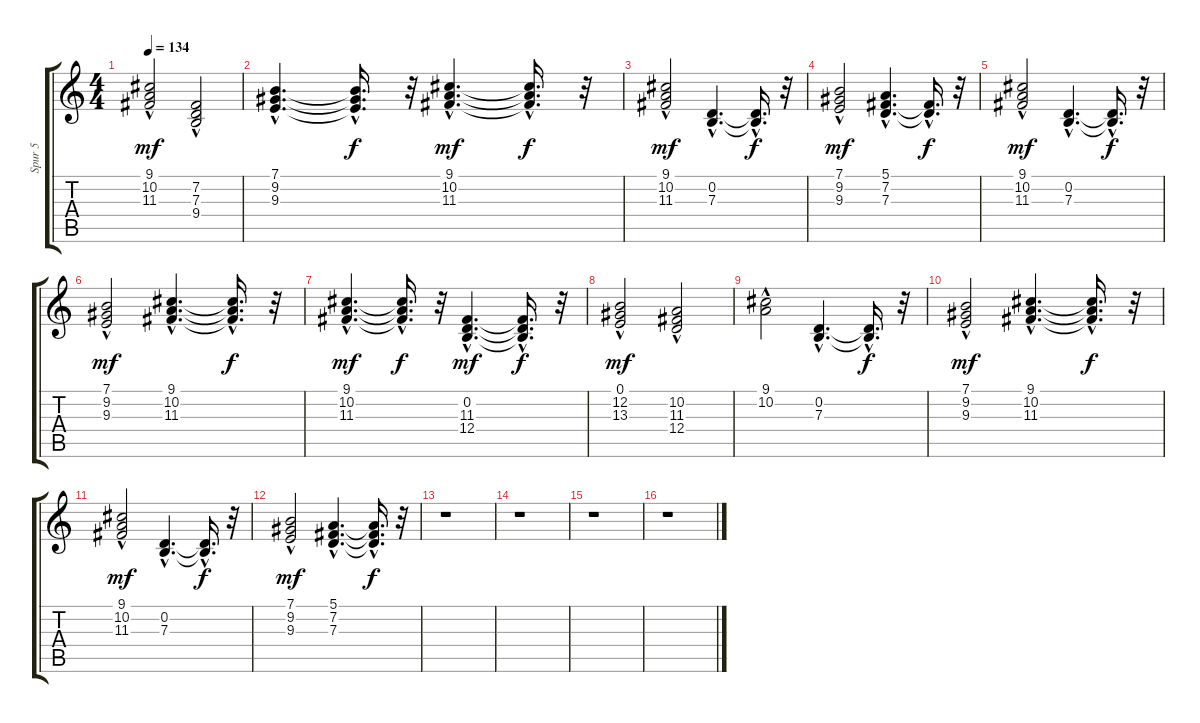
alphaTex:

\track ("Spur 5" "Spur 5") {instrument synthstrings1}
\staff {score tabs}
\tuning (E4 B3 G3 D3 A2 E2) {hide}
\ts (4 4)
\tempo 134
\clef g2
\ks c
(9.1{hac} 10.2 11.3).2{dy mf} (7.2 7.3{hac} 9.4).2 |
(7.1{hac} 9.2{hac} 9.3{hac}).4{d} (7.1{t} 9.2{hac t} 9.3{hac t}).16{d dy f} r.32 (9.1{hac} 10.2{hac} 11.3{hac}).4{d dy mf} (9.1{t} 10.2{hac t} 11.3{hac t}).16{d dy f} r.32 |
(9.1{hac} 10.2 11.3{hac}).2{dy mf} (0.2{hac} 7.3{hac}).4{d} (0.2{t} 7.3{hac t}).16{d dy f} r.32 |
(7.1{hac} 9.2{hac} 9.3).2{dy mf} (5.1 7.2{hac} 7.3{hac}).4{d} (7.2{hac t} 7.3{t}).16{d dy f} r.32 |
(9.1{hac} 10.2 11.3{hac}).2{dy mf} (0.2{hac} 7.3{hac}).4{d} (0.2{hac t} 7.3{hac t}).16{d dy f} r.32 |
(7.1{hac} 9.2 9.3).2{dy mf} (9.1{hac} 10.2{hac} 11.3{hac}).4{d} (9.1{t} 10.2{hac t} 11.3{hac t}).16{d dy f} r.32 |
(9.1{hac} 10.2{hac} 11.3{hac}).4{d dy mf} (9.1{t} 10.2{hac t} 11.3{t}).16{d dy f} r.32 (0.2{hac} 11.3{hac} 12.4{hac}).4{d dy mf} (0.2{t} 11.3{t} 12.4{hac t}).16{d dy f} r.32 |
(0.1 12.2 13.3{hac}).2{dy mf} (10.2 11.3 12.4{hac}).2 |
(9.1{hac} 10.2).2 (0.2{hac} 7.3{hac}).4{d} (0.2{hac t} 7.3{hac t}).16{d dy f} r.32 |
(7.1{hac} 9.2 9.3).2{dy mf} (9.1{hac} 10.2{hac} 11.3{hac}).4{d} (9.1{hac t} 10.2{hac t} 11.3{hac t}).16{d dy f} r.32 |
(9.1{hac} 10.2 11.3{hac}).2{dy mf} (0.2{hac} 7.3{hac}).4{d} (0.2{hac t} 7.3{hac t}).16{d dy f} r.32 |
(7.1 9.2{hac} 9.3).2{dy mf} (5.1{hac} 7.2{hac} 7.3{hac}).4{d} (5.1{hac t} 7.2{t} 7.3{t}).16{d dy f} r.32 |
r.1 |
r.1 |
r.1 |
r.1
